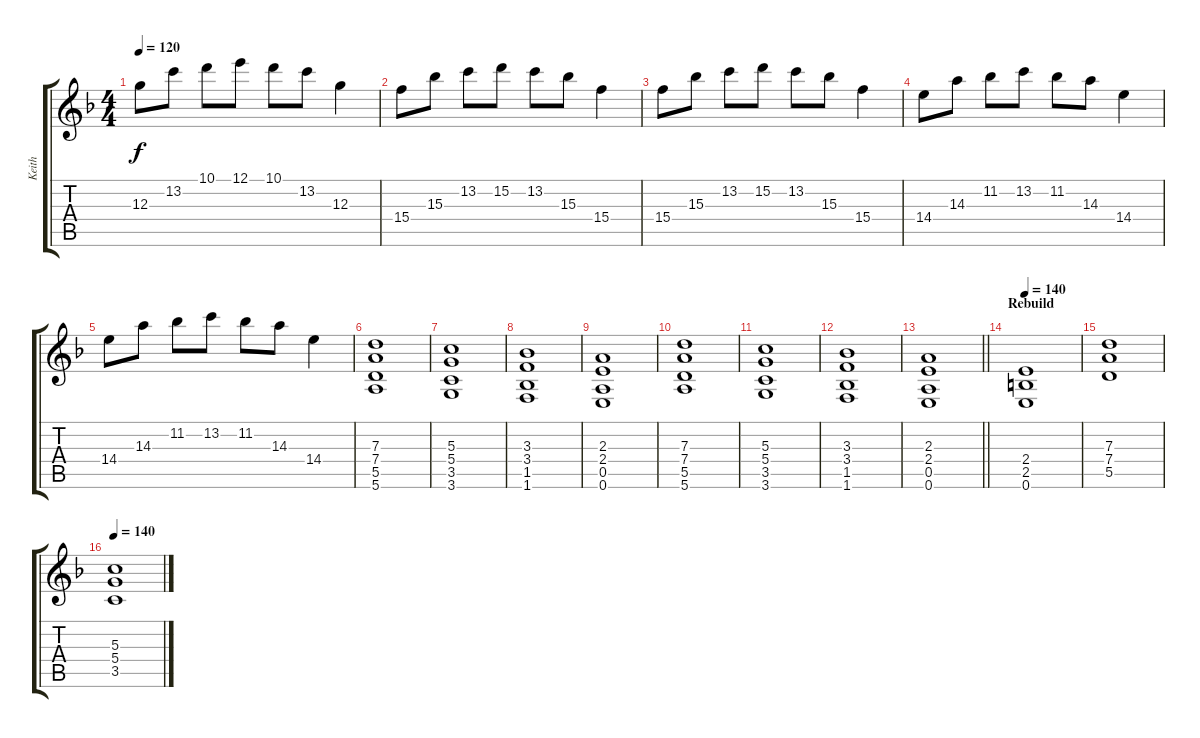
\track ("Keith" "Keith") {instrument distortionguitar}
\staff {score tabs}
\tuning (E4 B3 G3 D3 A2 E2) {hide}
\ts (4 4)
\tempo 120
\clef g2
\ks dminor
12.3.8{dy f} 13.2.8 10.1.8 12.1.8 10.1.8 13.2.8 12.3.4 |
15.4.8 15.3.8 13.2.8 15.2.8 13.2.8 15.3.8 15.4.4 |
15.4.8 15.3.8 13.2.8 15.2.8 13.2.8 15.3.8 15.4.4 |
14.4.8 14.3.8 11.2.8 13.2.8 11.2.8 14.3.8 14.4.4 |
14.4.8 14.3.8 11.2.8 13.2.8 11.2.8 14.3.8 14.4.4 |
(7.3 7.4 5.5 5.6).1 |
(5.3 5.4 3.5 3.6).1 |
(3.3 3.4 1.5 1.6).1 |
(2.3 2.4 0.5 0.6).1 |
(7.3 7.4 5.5 5.6).1 |
(5.3 5.4 3.5 3.6).1 |
(3.3 3.4 1.5 1.6).1 |
\barLineRight lightlight
(2.3 2.4 0.5 0.6).1 |
\section ("" "Rebuild")
\tempo 140
(2.4 2.5 0.6).1 |
(7.3 7.4 5.5).1 |
\tempo 140
(5.3 5.4 3.5).1
